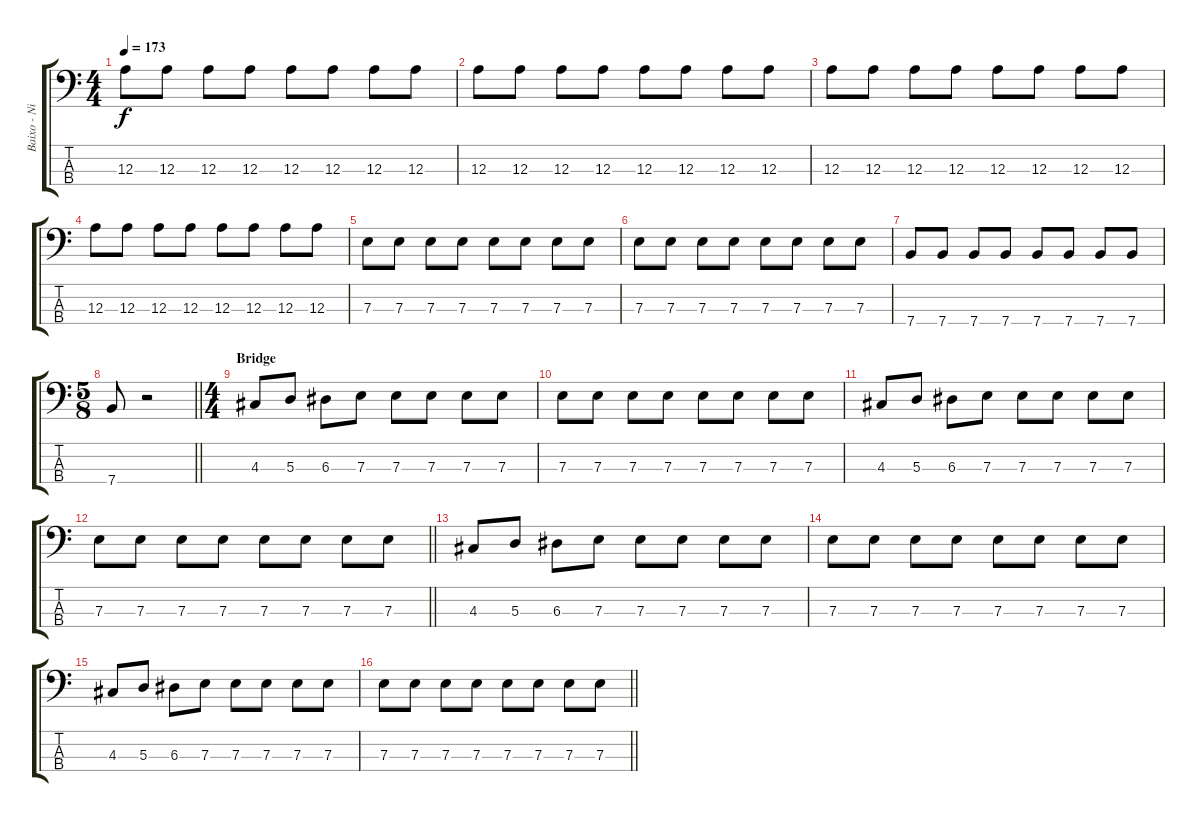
\track ("Baixo - Nikola" "Baixo - Ni") {instrument electricbasspick}
\staff {score tabs}
\tuning (G2 D2 A1 E1) {hide}
\ts (4 4)
\tempo 173
\clef f4
\ks c
12.3.8{dy f} 12.3.8 12.3.8 12.3.8 12.3.8 12.3.8 12.3.8 12.3.8 |
12.3.8 12.3.8 12.3.8 12.3.8 12.3.8 12.3.8 12.3.8 12.3.8 |
12.3.8 12.3.8 12.3.8 12.3.8 12.3.8 12.3.8 12.3.8 12.3.8 |
12.3.8 12.3.8 12.3.8 12.3.8 12.3.8 12.3.8 12.3.8 12.3.8 |
7.3.8 7.3.8 7.3.8 7.3.8 7.3.8 7.3.8 7.3.8 7.3.8 |
7.3.8 7.3.8 7.3.8 7.3.8 7.3.8 7.3.8 7.3.8 7.3.8 |
7.4.8 7.4.8 7.4.8 7.4.8 7.4.8 7.4.8 7.4.8 7.4.8 |
\ts (5 8)
\barLineRight lightlight
7.4.8 r.2 |
\ts (4 4)
\section ("" "Bridge")
4.3.8 5.3.8 6.3.8 7.3.8 7.3.8 7.3.8 7.3.8 7.3.8 |
7.3.8 7.3.8 7.3.8 7.3.8 7.3.8 7.3.8 7.3.8 7.3.8 |
4.3.8 5.3.8 6.3.8 7.3.8 7.3.8 7.3.8 7.3.8 7.3.8 |
\barLineRight lightlight
7.3.8 7.3.8 7.3.8 7.3.8 7.3.8 7.3.8 7.3.8 7.3.8 |
4.3.8 5.3.8 6.3.8 7.3.8 7.3.8 7.3.8 7.3.8 7.3.8 |
7.3.8 7.3.8 7.3.8 7.3.8 7.3.8 7.3.8 7.3.8 7.3.8 |
4.3.8 5.3.8 6.3.8 7.3.8 7.3.8 7.3.8 7.3.8 7.3.8 |
\barLineRight lightlight
7.3.8 7.3.8 7.3.8 7.3.8 7.3.8 7.3.8 7.3.8 7.3.8
